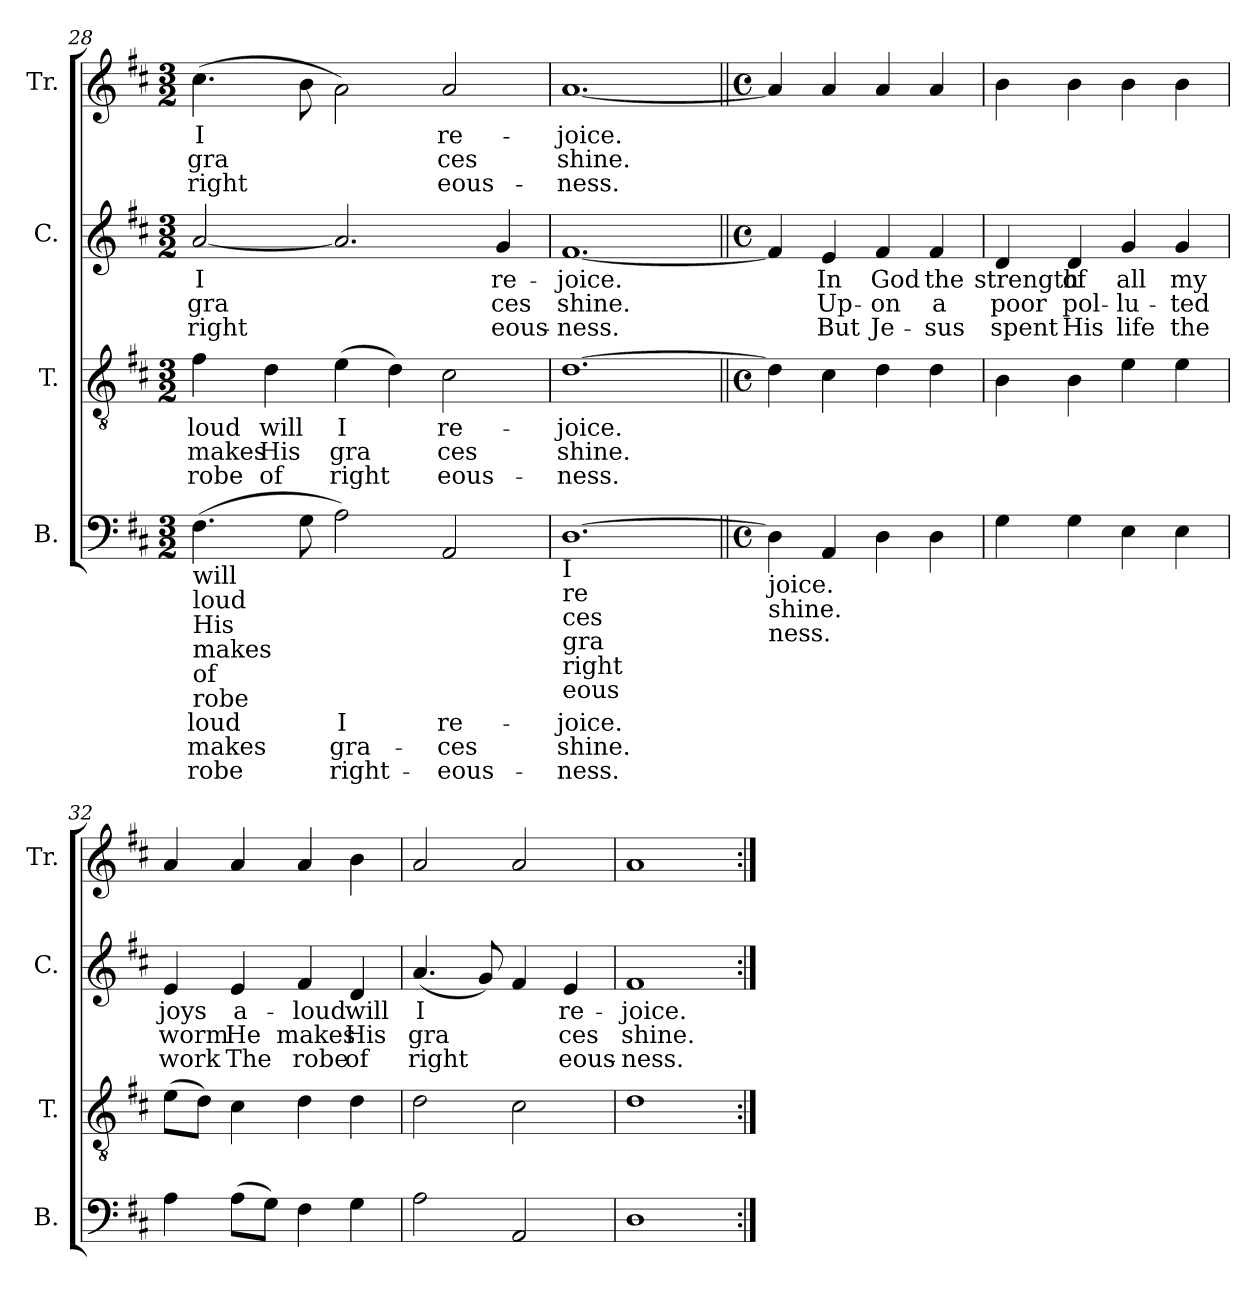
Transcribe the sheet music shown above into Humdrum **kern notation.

**kern	**text	**text	**text	**kern	**text	**text	**text	**kern	**text	**text	**text	**kern	**text	**text	**text
*part4	*part4	*part4	*part4	*part3	*part3	*part3	*part3	*part2	*part2	*part2	*part2	*part1	*part1	*part1	*part1
*staff4	*staff4	*staff4	*staff4	*staff3	*staff3	*staff3	*staff3	*staff2	*staff2	*staff2	*staff2	*staff1	*staff1	*staff1	*staff1
*I"B.	*	*	*	*I"T.	*	*	*	*I"C.	*	*	*	*I"Tr.	*	*	*
*I'B.	*	*	*	*I'T.	*	*	*	*I'C.	*	*	*	*I'Tr.	*	*	*
*clefF4	*	*	*	*clefGv2	*	*	*	*clefG2	*	*	*	*clefG2	*	*	*
*k[f#c#]	*	*	*	*k[f#c#]	*	*	*	*k[f#c#]	*	*	*	*k[f#c#]	*	*	*
*D:	*	*	*	*D:	*	*	*	*D:	*	*	*	*D:	*	*	*
*M3/2	*	*	*	*M3/2	*	*	*	*M3/2	*	*	*	*M3/2	*	*	*
=28	=28	=28	=28	=28	=28	=28	=28	=28	=28	=28	=28	=28	=28	=28	=28
!LO:TX:b:t=will	!	!	!	!	!	!	!	!	!	!	!	!	!	!	!
!LO:TX:b:t=loud	!	!	!	!	!	!	!	!	!	!	!	!	!	!	!
!LO:TX:b:t=His	!	!	!	!	!	!	!	!	!	!	!	!	!	!	!
!LO:TX:b:t=makes	!	!	!	!	!	!	!	!	!	!	!	!	!	!	!
!LO:TX:b:t=of	!	!	!	!	!	!	!	!	!	!	!	!	!	!	!
!LO:TX:b:t=robe	!	!	!	!	!	!	!	!	!	!	!	!	!	!	!
!	!LO:LY:a:rj	!LO:LY:a:rj	!LO:LY:b:rj	!	!LO:LY:b:rj	!LO:LY:b:rj	!LO:LY:b:rj	!	!LO:LY:b:rj	!LO:LY:b:rj	!LO:LY:b:rj	!	!LO:LY:b:rj	!LO:LY:b:rj	!LO:LY:b:rj
(>4.F#\	loud	makes	robe	4f#\	loud	makes	robe	[<2a/	I	gra-	-right-	(>4.cc#\	I	gra-	-right-
!	!	!	!	!	!LO:LY:b:rj	!LO:LY:b:rj	!LO:LY:b:rj	!	!	!	!	!	!	!	!
.	.	.	.	4d\	will	His	of	.	.	.	.	.	.	.	.
!	!LO:LY:a:rj	!LO:LY:a:rj	!LO:LY:b:rj	!	!	!	!	!	!	!	!	!	!LO:LY:b:rj	!LO:LY:b:rj	!LO:LY:b:rj
8G\	.	.	-	.	.	.	.	.	.	.	.	8b\	--	--	-
!	!LO:LY:a:rj	!LO:LY:a:rj	!LO:LY:b:rj	!	!LO:LY:b:rj	!LO:LY:b:rj	!LO:LY:b:rj	!	!LO:LY:b:rj	!LO:LY:b:rj	!LO:LY:b:rj	!	!LO:LY:b:rj	!LO:LY:b:rj	!LO:LY:b:rj
2A\)	-I	gra-	-right-	(>4e\	I	gra-	-right-	2.a/]	--	--	-	2a\)	-	--	-
!	!	!	!	!	!LO:LY:b:rj	!LO:LY:b:rj	!LO:LY:b:rj	!	!	!	!	!	!	!	!
.	.	.	.	4d\)	--	--	-	.	.	.	.	.	.	.	.
!	!LO:LY:a:rj	!LO:LY:a:rj	!LO:LY:b:rj	!	!LO:LY:b:rj	!LO:LY:b:rj	!LO:LY:b:rj	!	!	!	!	!	!LO:LY:b:rj	!LO:LY:b:rj	!LO:LY:b:rj
2AA/	-re-	-ces	eous-	2c#\	re-	-ces	eous-	.	.	.	.	2a/	re-	-ces	eous-
!	!	!	!	!	!	!	!	!	!LO:LY:b:rj	!LO:LY:b:rj	!LO:LY:b:rj	!	!	!	!
.	.	.	.	.	.	.	.	4g/	re-	-ces	eous-	.	.	.	.
=29	=29	=29	=29	=29	=29	=29	=29	=29	=29	=29	=29	=29	=29	=29	=29
!LO:TX:b:t=I	!	!	!	!	!	!	!	!	!	!	!	!	!	!	!
!LO:TX:b:t=re	!	!	!	!	!	!	!	!	!	!	!	!	!	!	!
!LO:TX:b:t=ces	!	!	!	!	!	!	!	!	!	!	!	!	!	!	!
!LO:TX:b:t=gra	!	!	!	!	!	!	!	!	!	!	!	!	!	!	!
!LO:TX:b:t=right	!	!	!	!	!	!	!	!	!	!	!	!	!	!	!
!LO:TX:b:t=eous	!	!	!	!	!	!	!	!	!	!	!	!	!	!	!
!	!LO:LY:a:rj	!LO:LY:a:rj	!LO:LY:b:rj	!	!LO:LY:b:rj	!LO:LY:b:rj	!LO:LY:b:rj	!	!LO:LY:b:rj	!LO:LY:b:rj	!LO:LY:b:rj	!	!LO:LY:b:rj	!LO:LY:b:rj	!LO:LY:b:rj
[>1.D	-joice.	shine.	ness.	[>1.d	-joice.	shine.	ness.	[<1.f#	-joice.	shine.	ness.	[<1.a	-joice.	shine.	ness.
=30||	=30||	=30||	=30||	=30||	=30||	=30||	=30||	=30||	=30||	=30||	=30||	=30||	=30||	=30||	=30||
*M4/4	*	*	*	*M4/4	*	*	*	*M4/4	*	*	*	*M4/4	*	*	*
*met(c)	*	*	*	*met(c)	*	*	*	*met(c)	*	*	*	*met(c)	*	*	*
!LO:TX:b:t=joice.	!	!	!	!	!	!	!	!	!	!	!	!	!	!	!
!LO:TX:b:t=shine.	!	!	!	!	!	!	!	!	!	!	!	!	!	!	!
!LO:TX:b:t=ness.	!	!	!	!	!	!	!	!	!	!	!	!	!	!	!
!	!LO:LY:a:rj	!	!	!	!LO:LY:b:rj	!	!	!	!LO:LY:b:rj	!LO:LY:b:rj	!LO:LY:b:rj	!	!LO:LY:b:rj	!	!
4D\]	.	.	.	4d\]	.	.	.	4f#/]	.	.	-	4a/]	.	.	.
!	!LO:LY:a:rj	!	!	!	!LO:LY:b:rj	!	!	!	!LO:LY:b:rj	!LO:LY:b:rj	!LO:LY:b:rj	!	!LO:LY:b:rj	!	!
4AA/	.	.	.	4c#\	.	.	.	4e/	-In	Up-	-But	4a/	.	.	.
!	!LO:LY:a:rj	!	!	!	!LO:LY:b:rj	!	!	!	!LO:LY:b:rj	!LO:LY:b:rj	!LO:LY:b:rj	!	!LO:LY:b:rj	!	!
4D\	.	.	.	4d\	.	.	.	4f#/	God	on	Je-	4a/	.	.	.
!	!LO:LY:a:rj	!	!	!	!LO:LY:b:rj	!	!	!	!LO:LY:b:rj	!LO:LY:b:rj	!LO:LY:b:rj	!	!LO:LY:b:rj	!	!
4D\	.	.	.	4d\	.	.	.	4f#/	-the	a	sus	4a/	.	.	.
!!LO:LB:g=z
=31	=31	=31	=31	=31	=31	=31	=31	=31	=31	=31	=31	=31	=31	=31	=31
!	!LO:LY:a:rj	!	!	!	!LO:LY:b:rj	!	!	!	!LO:LY:b:rj	!LO:LY:b:rj	!LO:LY:b:rj	!	!LO:LY:b:rj	!	!
4G\	.	.	.	4B\	.	.	.	4d/	strength	poor	spent	4b\	.	.	.
!	!LO:LY:a:rj	!	!	!	!LO:LY:b:rj	!	!	!	!LO:LY:b:rj	!LO:LY:b:rj	!LO:LY:b:rj	!	!LO:LY:b:rj	!	!
4G\	.	.	.	4B\	.	.	.	4d/	of	pol-	-His	4b\	.	.	.
!	!LO:LY:a:rj	!	!	!	!LO:LY:b:rj	!	!	!	!LO:LY:b:rj	!LO:LY:b:rj	!LO:LY:b:rj	!	!LO:LY:b:rj	!	!
4E\	.	.	.	4e\	.	.	.	4g/	all	lu-	-life	4b\	.	.	.
!	!LO:LY:a:rj	!	!	!	!LO:LY:b:rj	!	!	!	!LO:LY:b:rj	!LO:LY:b:rj	!LO:LY:b:rj	!	!LO:LY:b:rj	!	!
4E\	.	.	.	4e\	.	.	.	4g/	my	ted	the	4b\	.	.	.
=32	=32	=32	=32	=32	=32	=32	=32	=32	=32	=32	=32	=32	=32	=32	=32
!	!LO:LY:a:rj	!	!	!	!LO:LY:b:rj	!	!	!	!LO:LY:b:rj	!LO:LY:b:rj	!LO:LY:b:rj	!	!LO:LY:b:rj	!	!
4A\	.	.	.	(>8e\L	.	.	.	4e/	joys	worm	work	4a/	.	.	.
!	!	!	!	!	!LO:LY:b:rj	!	!	!	!	!	!	!	!	!	!
.	.	.	.	8d\J)	.	.	.	.	.	.	.	.	.	.	.
!	!LO:LY:a:rj	!	!	!	!LO:LY:b:rj	!	!	!	!LO:LY:b:rj	!LO:LY:b:rj	!LO:LY:b:rj	!	!LO:LY:b:rj	!	!
(>8A\L	.	.	.	4c#\	.	.	.	4e/	a-	-He	The	4a/	.	.	.
!	!LO:LY:a:rj	!	!	!	!	!	!	!	!	!	!	!	!	!	!
8G\J)	.	.	.	.	.	.	.	.	.	.	.	.	.	.	.
!	!LO:LY:a:rj	!	!	!	!LO:LY:b:rj	!	!	!	!LO:LY:b:rj	!LO:LY:b:rj	!LO:LY:b:rj	!	!LO:LY:b:rj	!	!
4F#\	.	.	.	4d\	.	.	.	4f#/	loud	makes	robe	4a/	.	.	.
!	!LO:LY:a:rj	!	!	!	!LO:LY:b:rj	!	!	!	!LO:LY:b:rj	!LO:LY:b:rj	!LO:LY:b:rj	!	!LO:LY:b:rj	!	!
4G\	.	.	.	4d\	.	.	.	4d/	will	His	of	4b\	.	.	.
=33	=33	=33	=33	=33	=33	=33	=33	=33	=33	=33	=33	=33	=33	=33	=33
!	!LO:LY:a:rj	!	!	!	!LO:LY:b:rj	!	!	!	!LO:LY:b:rj	!LO:LY:b:rj	!LO:LY:b:rj	!	!LO:LY:b:rj	!	!
2A\	.	.	.	2d\	.	.	.	(<4.a/	I	gra-	-right-	2a/	.	.	.
!	!	!	!	!	!	!	!	!	!LO:LY:b:rj	!LO:LY:b:rj	!LO:LY:b:rj	!	!	!	!
.	.	.	.	.	.	.	.	8g/)	--	--	-	.	.	.	.
!	!LO:LY:a:rj	!	!	!	!LO:LY:b:rj	!	!	!	!LO:LY:b:rj	!LO:LY:b:rj	!LO:LY:b:rj	!	!LO:LY:b:rj	!	!
2AA/	.	.	.	2c#\	.	.	.	4f#/	-	--	-	2a/	.	.	.
!	!	!	!	!	!	!	!	!	!LO:LY:b:rj	!LO:LY:b:rj	!LO:LY:b:rj	!	!	!	!
.	.	.	.	.	.	.	.	4e/	re-	-ces	eous-	.	.	.	.
=34	=34	=34	=34	=34	=34	=34	=34	=34	=34	=34	=34	=34	=34	=34	=34
!	!LO:LY:a:rj	!	!	!	!LO:LY:b:rj	!	!	!	!LO:LY:b:rj	!LO:LY:b:rj	!LO:LY:b:rj	!	!LO:LY:b:rj	!	!
1D	.	.	.	1d	.	.	.	1f#	-joice.	shine.	ness.	1a	.	.	.
=:|!	=:|!	=:|!	=:|!	=:|!	=:|!	=:|!	=:|!	=:|!	=:|!	=:|!	=:|!	=:|!	=:|!	=:|!	=:|!
*-	*-	*-	*-	*-	*-	*-	*-	*-	*-	*-	*-	*-	*-	*-	*-
